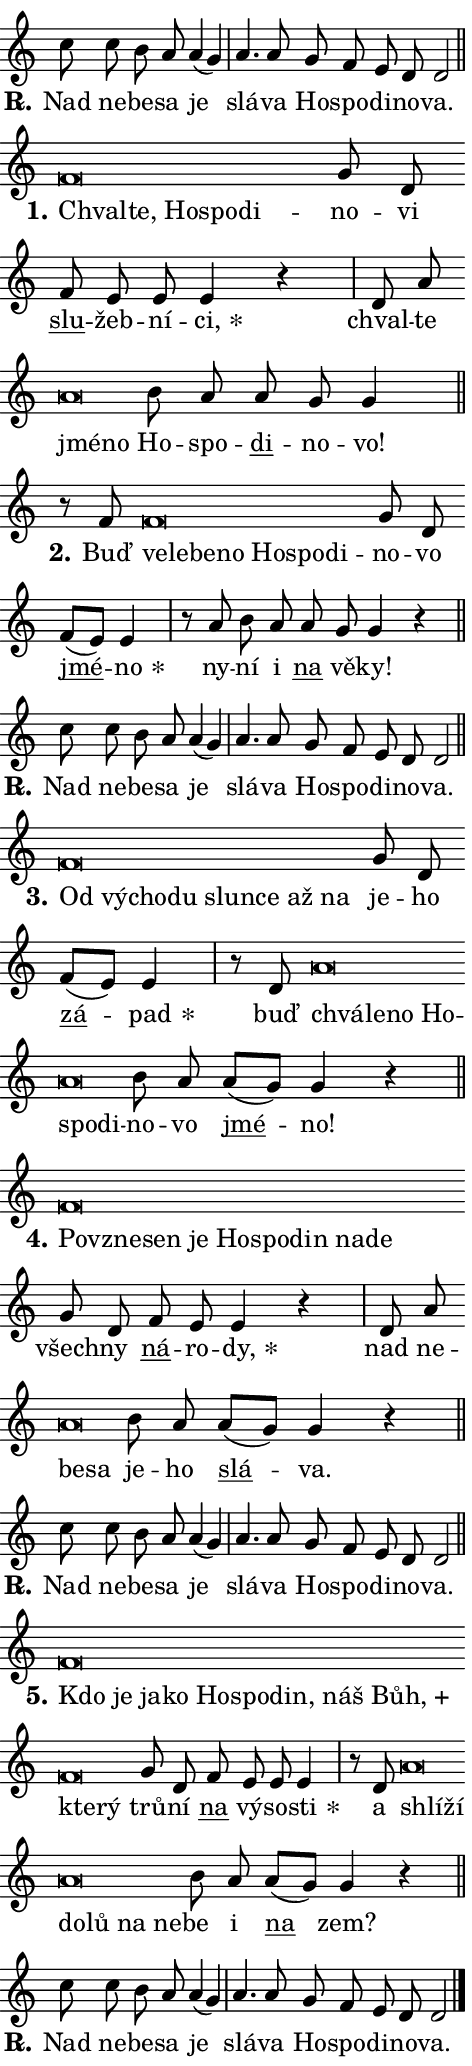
\version "2.24.0"
\header { tagline = "" }
\paper {
  indent = 0\cm
  top-margin = 0\cm
  right-margin = 0.13\cm % to fit lyric hyphens
  bottom-margin = 0\cm
  left-margin = 0\cm
  paper-width = 8\cm
  page-breaking = #ly:one-page-breaking
  system-system-spacing.basic-distance = #11
  score-system-spacing.basic-distance = #11
  ragged-last = ##f
}


%% Author: Thomas Morley
%% https://lists.gnu.org/archive/html/lilypond-user/2020-05/msg00002.html
#(define (line-position grob)
"Returns position of @var[grob} in current system:
   @code{'start}, if at first time-step
   @code{'end}, if at last time-step
   @code{'middle} otherwise
"
  (let* ((col (ly:item-get-column grob))
         (ln (ly:grob-object col 'left-neighbor))
         (rn (ly:grob-object col 'right-neighbor))
         (col-to-check-left (if (ly:grob? ln) ln col))
         (col-to-check-right (if (ly:grob? rn) rn col))
         (break-dir-left
           (and
             (ly:grob-property col-to-check-left 'non-musical #f)
             (ly:item-break-dir col-to-check-left)))
         (break-dir-right
           (and
             (ly:grob-property col-to-check-right 'non-musical #f)
             (ly:item-break-dir col-to-check-right))))
        (cond ((eqv? 1 break-dir-left) 'start)
              ((eqv? -1 break-dir-right) 'end)
              (else 'middle))))

#(define (tranparent-at-line-position vctor)
  (lambda (grob)
  "Relying on @code{line-position} select the relevant enry from @var{vctor}.
Used to determine transparency,"
    (case (line-position grob)
      ((end) (not (vector-ref vctor 0)))
      ((middle) (not (vector-ref vctor 1)))
      ((start) (not (vector-ref vctor 2))))))

noteHeadBreakVisibility =
#(define-music-function (break-visibility)(vector?)
"Makes @code{NoteHead}s transparent relying on @var{break-visibility}"
#{
  \override NoteHead.transparent =
    #(tranparent-at-line-position break-visibility)
#})

#(define delete-ledgers-for-transparent-note-heads
  (lambda (grob)
    "Reads whether a @code{NoteHead} is transparent.
If so this @code{NoteHead} is removed from @code{'note-heads} from
@var{grob}, which is supposed to be @code{LedgerLineSpanner}.
As a result ledgers are not printed for this @code{NoteHead}"
    (let* ((nhds-array (ly:grob-object grob 'note-heads))
           (nhds-list
             (if (ly:grob-array? nhds-array)
                 (ly:grob-array->list nhds-array)
                 '()))
           ;; Relies on the transparent-property being done before
           ;; Staff.LedgerLineSpanner.after-line-breaking is executed.
           ;; This is fragile ...
           (to-keep
             (remove
               (lambda (nhd)
                 (ly:grob-property nhd 'transparent #f))
               nhds-list)))
      ;; TODO find a better method to iterate over grob-arrays, similiar
      ;; to filter/remove etc for lists
      ;; For now rebuilt from scratch
      (set! (ly:grob-object grob 'note-heads)  '())
      (for-each
        (lambda (nhd)
          (ly:pointer-group-interface::add-grob grob 'note-heads nhd))
        to-keep))))

squashNotes = {
  \override NoteHead.X-extent = #'(-0.2 . 0.2)
  \override NoteHead.Y-extent = #'(-0.75 . 0)
  \override NoteHead.stencil =
    #(lambda (grob)
       (let ((pos (ly:grob-property grob 'staff-position)))
         (begin
           (if (< pos -7) (display "ERROR: Lower brevis then expected\n") (display ""))
           (if (<= pos -6) ly:text-interface::print ly:note-head::print))))
}
unSquashNotes = {
  \revert NoteHead.X-extent
  \revert NoteHead.Y-extent
  \revert NoteHead.stencil
}

hideNotes = \noteHeadBreakVisibility #begin-of-line-visible
unHideNotes = \noteHeadBreakVisibility #all-visible

% work-around for resetting accidentals
% https://lilypond.org/doc/v2.23/Documentation/notation/displaying-rhythms#unmetered-music
cadenzaMeasure = {
  \cadenzaOff
  \partial 1024 s1024
  \cadenzaOn
}

#(define-markup-command (accent layout props text) (markup?)
  "Underline accented syllable"
  (interpret-markup layout props
    #{\markup \override #'(offset . 4.3) \underline { #text }#}))

responsum = \markup \concat {
  "R" \hspace #-1.05 \path #0.1 #'((moveto 0 0.07) (lineto 0.9 0.8)) \hspace #0.05 "."
}

spaceSize = #0.6828661417322834 % exact space size for TeX Gyre Schola

\layout {
  \context {
    \Staff
    \remove "Time_signature_engraver"
    \override LedgerLineSpanner.after-line-breaking = #delete-ledgers-for-transparent-note-heads
  }
  \context {
    \Lyrics {
      \override LyricSpace.minimum-distance = \spaceSize
      \override LyricText.font-name = #"TeX Gyre Schola"
      \override LyricText.font-size = 1
      \override StanzaNumber.font-name = #"TeX Gyre Schola Bold"
      \override StanzaNumber.font-size = 1
    }
  }
  \context {
    \Score 
    \override NoteHead.text =
      #(lambda (grob) 
        (let ((pos (ly:grob-property grob 'staff-position)))
          #{\markup {
            \combine
              \halign #-0.55 \raise #(if (= pos -6) 0 0.5) \override #'(thickness . 2) \draw-line #'(3.2 . 0)
              \musicglyph "noteheads.sM1"
          }#}))
  }
}

% magnetic-lyrics.ily
%
%   written by
%     Jean Abou Samra <jean@abou-samra.fr>
%     Werner Lemberg <wl@gnu.org>
%
%   adapted by
%     Jiri Hon <jiri.hon@gmail.com>
%
% Version 2022-Apr-15

% https://www.mail-archive.com/lilypond-user@gnu.org/msg149350.html

#(define (Left_hyphen_pointer_engraver context)
   "Collect syllable-hyphen-syllable occurrences in lyrics and store
them in properties.  This engraver only looks to the left.  For
example, if the lyrics input is @code{foo -- bar}, it does the
following.

@itemize @bullet
@item
Set the @code{text} property of the @code{LyricHyphen} grob between
@q{foo} and @q{bar} to @code{foo}.

@item
Set the @code{left-hyphen} property of the @code{LyricText} grob with
text @q{foo} to the @code{LyricHyphen} grob between @q{foo} and
@q{bar}.
@end itemize

Use this auxiliary engraver in combination with the
@code{lyric-@/text::@/apply-@/magnetic-@/offset!} hook."
   (let ((hyphen #f)
         (text #f))
     (make-engraver
      (acknowledgers
       ((lyric-syllable-interface engraver grob source-engraver)
        (set! text grob)))
      (end-acknowledgers
       ((lyric-hyphen-interface engraver grob source-engraver)
        ;(when (not (grob::has-interface grob 'lyric-space-interface))
          (set! hyphen grob)));)
      ((stop-translation-timestep engraver)
       (when (and text hyphen)
         (ly:grob-set-object! text 'left-hyphen hyphen))
       (set! text #f)
       (set! hyphen #f)))))

#(define (lyric-text::apply-magnetic-offset! grob)
   "If the space between two syllables is less than the value in
property @code{LyricText@/.details@/.squash-threshold}, move the right
syllable to the left so that it gets concatenated with the left
syllable.

Use this function as a hook for
@code{LyricText@/.after-@/line-@/breaking} if the
@code{Left_@/hyphen_@/pointer_@/engraver} is active."
   (let ((hyphen (ly:grob-object grob 'left-hyphen #f)))
     (when hyphen
       (let ((left-text (ly:spanner-bound hyphen LEFT)))
         (when (grob::has-interface left-text 'lyric-syllable-interface)
           (let* ((common (ly:grob-common-refpoint grob left-text X))
                  (this-x-ext (ly:grob-extent grob common X))
                  (left-x-ext
                   (begin
                     ;; Trigger magnetism for left-text.
                     (ly:grob-property left-text 'after-line-breaking)
                     (ly:grob-extent left-text common X)))
                  ;; `delta` is the gap width between two syllables.
                  (delta (- (interval-start this-x-ext)
                            (interval-end left-x-ext)))
                  (details (ly:grob-property grob 'details))
                  (threshold (assoc-get 'squash-threshold details 0.2)))
             (when (< delta threshold)
               (let* (;; We have to manipulate the input text so that
                      ;; ligatures crossing syllable boundaries are not
                      ;; disabled.  For languages based on the Latin
                      ;; script this is essentially a beautification.
                      ;; However, for non-Western scripts it can be a
                      ;; necessity.
                      (lt (ly:grob-property left-text 'text))
                      (rt (ly:grob-property grob 'text))
                      (is-space (grob::has-interface hyphen 'lyric-space-interface))
                      (space (if is-space " " ""))
                      (extra-delta (if is-space spaceSize 0))
                      ;; Append new syllable.
                      (ltrt-space (if (and (string? lt) (string? rt))
                                (string-append lt space rt)
                                (make-concat-markup (list lt space rt))))
                      ;; Right-align `ltrt` to the right side.
                      (ltrt-space-markup (grob-interpret-markup
                               grob
                               (make-translate-markup
                                (cons (interval-length this-x-ext) 0)
                                (make-right-align-markup ltrt-space)))))
                 (begin
                   ;; Don't print `left-text`.
                   (ly:grob-set-property! left-text 'stencil #f)
                   ;; Set text and stencil (which holds all collected
                   ;; syllables so far) and shift it to the left.
                   (ly:grob-set-property! grob 'text ltrt-space)
                   (ly:grob-set-property! grob 'stencil ltrt-space-markup)
                   (ly:grob-translate-axis! grob (- (- delta extra-delta)) X))))))))))


#(define (lyric-hyphen::displace-bounds-first grob)
   ;; Make very sure this callback isn't triggered too early.
   (let ((left (ly:spanner-bound grob LEFT))
         (right (ly:spanner-bound grob RIGHT)))
     (ly:grob-property left 'after-line-breaking)
     (ly:grob-property right 'after-line-breaking)
     (ly:lyric-hyphen::print grob)))

squashThreshold = #0.4

\layout {
  \context {
    \Lyrics
    \consists #Left_hyphen_pointer_engraver
    \override LyricText.after-line-breaking =
      #lyric-text::apply-magnetic-offset!
    \override LyricHyphen.stencil = #lyric-hyphen::displace-bounds-first
    \override LyricText.details.squash-threshold = \squashThreshold
    \override LyricHyphen.minimum-distance = 0
    \override LyricHyphen.minimum-length = \squashThreshold
  }
}

squashText = \override LyricText.details.squash-threshold = 9999
unSquashText = \override LyricText.details.squash-threshold = \squashThreshold

leftText = \override LyricText.self-alignment-X = #LEFT
unLeftText = \revert LyricText.self-alignment-X

starOffset = #(lambda (grob) 
                (let ((x_offset (ly:self-alignment-interface::aligned-on-x-parent grob)))
                  (if (= x_offset 0) 0 (+ x_offset 1.2))))

star = #(define-music-function (syllable)(string?)
"Append star separator at the end of a syllable"
#{
  \once \override LyricText.X-offset = #starOffset
  \lyricmode { \markup {
    #syllable
    \override #'((font-name . "TeX Gyre Schola Bold")) \hspace #0.2 \lower #0.65 \larger "*"
  } }
#})

starAccent = #(define-music-function (syllable)(string?)
"Append star separator at the end of a syllable and make accent"
#{
  \once \override LyricText.X-offset = #starOffset
  \lyricmode { \markup {
    \accent #syllable
    \override #'((font-name . "TeX Gyre Schola Bold")) \hspace #0.2 \lower #0.65 \larger "*"
  } }
#})

breath = #(define-music-function (syllable)(string?)
"Append breathing indicator at the end of a syllable"
#{
  \lyricmode { \markup { #syllable "+" } }
#})

optionalBreath = #(define-music-function (syllable)(string?)
"Append optional breathing indicator at the end of a syllable"
#{
  \lyricmode { \markup { #syllable "(+)" } }
#})


\score {
    <<
        \new Voice = "melody" { \cadenzaOn \key c \major \relative { c''8 c b a a4( g) \cadenzaMeasure \bar "|" a4. a8 \bar "" g f e d d2 \cadenzaMeasure \bar "||" \break } }
        \new Lyrics \lyricsto "melody" { \lyricmode { \set stanza = \responsum
Nad ne -- be -- sa je slá -- va Ho -- spo -- di -- no -- va. } }
    >>
    \layout {}
}

\score {
    <<
        \new Voice = "melody" { \cadenzaOn \key c \major \relative { \squashNotes f'\breve*1/16 \hideNotes \breve*1/16 \bar "" \breve*1/16 \bar "" \breve*1/16 \breve*1/16 \bar "" \unHideNotes \unSquashNotes g8 d \bar "" f e e e4 r \cadenzaMeasure \bar "|" d8 a' \bar "" \squashNotes a\breve*1/16 \hideNotes \breve*1/16 \bar "" \unHideNotes \unSquashNotes b8 a \bar "" a g g4 \cadenzaMeasure \bar "||" \break } }
        \new Lyrics \lyricsto "melody" { \lyricmode { \set stanza = "1."
\leftText Chval -- \squashText te, Ho -- spo -- di -- \unLeftText \unSquashText no -- vi \markup \accent slu -- žeb -- ní -- \star ci, chval -- te \leftText jmé -- \squashText no \unLeftText \unSquashText Ho -- spo -- \markup \accent di -- no -- vo! } }
    >>
    \layout {}
}

\score {
    <<
        \new Voice = "melody" { \cadenzaOn \key c \major \relative { r8 f'8 \squashNotes f\breve*1/16 \hideNotes \breve*1/16 \bar "" \breve*1/16 \bar "" \breve*1/16 \bar "" \breve*1/16 \bar "" \breve*1/16 \breve*1/16 \bar "" \unHideNotes \unSquashNotes g8 d \bar "" f[( e)] e4 \cadenzaMeasure \bar "|" r8 a8 b8 a \bar "" a g g4 r \cadenzaMeasure \bar "||" \break } }
        \new Lyrics \lyricsto "melody" { \lyricmode { \set stanza = "2."
Buď \leftText ve -- \squashText le -- be -- no Ho -- spo -- di -- \unLeftText \unSquashText no -- vo \markup \accent jmé -- \star no ny -- ní i \markup \accent na vě -- ky! } }
    >>
    \layout {}
}

\score {
    <<
        \new Voice = "melody" { \cadenzaOn \key c \major \relative { c''8 c b a a4( g) \cadenzaMeasure \bar "|" a4. a8 \bar "" g f e d d2 \cadenzaMeasure \bar "||" \break } }
        \new Lyrics \lyricsto "melody" { \lyricmode { \set stanza = \responsum
Nad ne -- be -- sa je slá -- va Ho -- spo -- di -- no -- va. } }
    >>
    \layout {}
}

\score {
    <<
        \new Voice = "melody" { \cadenzaOn \key c \major \relative { \squashNotes f'\breve*1/16 \hideNotes \breve*1/16 \bar "" \breve*1/16 \bar "" \breve*1/16 \bar "" \breve*1/16 \bar "" \breve*1/16 \bar "" \breve*1/16 \breve*1/16 \bar "" \unHideNotes \unSquashNotes g8 d \bar "" f[( e)] e4 \cadenzaMeasure \bar "|" r8 d8 \squashNotes a'\breve*1/16 \hideNotes \breve*1/16 \bar "" \breve*1/16 \bar "" \breve*1/16 \bar "" \breve*1/16 \breve*1/16 \bar "" \unHideNotes \unSquashNotes b8 a \bar "" a[( g)] g4 r \cadenzaMeasure \bar "||" \break } }
        \new Lyrics \lyricsto "melody" { \lyricmode { \set stanza = "3."
\leftText Od \squashText vý -- cho -- du slun -- ce až na \unLeftText \unSquashText je -- ho \markup \accent zá -- \star pad buď \leftText chvá -- \squashText le -- no Ho -- spo -- di -- \unLeftText \unSquashText no -- vo \markup \accent jmé -- no! } }
    >>
    \layout {}
}

\score {
    <<
        \new Voice = "melody" { \cadenzaOn \key c \major \relative { \squashNotes f'\breve*1/16 \hideNotes \breve*1/16 \bar "" \breve*1/16 \bar "" \breve*1/16 \bar "" \breve*1/16 \bar "" \breve*1/16 \bar "" \breve*1/16 \bar "" \breve*1/16 \breve*1/16 \bar "" \unHideNotes \unSquashNotes g8 d \bar "" f e e4 r \cadenzaMeasure \bar "|" d8 a' \bar "" \squashNotes a\breve*1/16 \hideNotes \breve*1/16 \bar "" \unHideNotes \unSquashNotes b8 a \bar "" a[( g)] g4 r \cadenzaMeasure \bar "||" \break } }
        \new Lyrics \lyricsto "melody" { \lyricmode { \set stanza = "4."
\leftText Po -- \squashText vzne -- sen je Ho -- spo -- din na -- de \unLeftText \unSquashText všech -- ny \markup \accent ná -- ro -- \star dy, nad ne -- \leftText be -- \squashText sa \unLeftText \unSquashText je -- ho \markup \accent slá -- va. } }
    >>
    \layout {}
}

\score {
    <<
        \new Voice = "melody" { \cadenzaOn \key c \major \relative { c''8 c b a a4( g) \cadenzaMeasure \bar "|" a4. a8 \bar "" g f e d d2 \cadenzaMeasure \bar "||" \break } }
        \new Lyrics \lyricsto "melody" { \lyricmode { \set stanza = \responsum
Nad ne -- be -- sa je slá -- va Ho -- spo -- di -- no -- va. } }
    >>
    \layout {}
}

\score {
    <<
        \new Voice = "melody" { \cadenzaOn \key c \major \relative { \squashNotes f'\breve*1/16 \hideNotes \breve*1/16 \bar "" \breve*1/16 \bar "" \breve*1/16 \bar "" \breve*1/16 \bar "" \breve*1/16 \bar "" \breve*1/16 \bar "" \breve*1/16 \bar "" \breve*1/16 \bar "" \breve*1/16 \breve*1/16 \bar "" \unHideNotes \unSquashNotes g8 d \bar "" f e e e4 \cadenzaMeasure \bar "|" r8 d8 \squashNotes a'\breve*1/16 \hideNotes \breve*1/16 \bar "" \breve*1/16 \bar "" \breve*1/16 \bar "" \breve*1/16 \breve*1/16 \bar "" \unHideNotes \unSquashNotes b8 a \bar "" a[( g)] g4 r \cadenzaMeasure \bar "||" \break } }
        \new Lyrics \lyricsto "melody" { \lyricmode { \set stanza = "5."
\leftText Kdo \squashText je ja -- ko Ho -- spo -- din, náš \breath "Bůh," kte -- rý \unLeftText \unSquashText trů -- ní \markup \accent na vý -- so -- \star sti a \leftText shlí -- \squashText ží do -- lů na ne -- \unLeftText \unSquashText be i \markup \accent na zem? } }
    >>
    \layout {}
}

\score {
    <<
        \new Voice = "melody" { \cadenzaOn \key c \major \relative { c''8 c b a a4( g) \cadenzaMeasure \bar "|" a4. a8 \bar "" g f e d d2 \cadenzaMeasure \bar "||" \break } \bar "|." }
        \new Lyrics \lyricsto "melody" { \lyricmode { \set stanza = \responsum
Nad ne -- be -- sa je slá -- va Ho -- spo -- di -- no -- va. } }
    >>
    \layout {}
}
